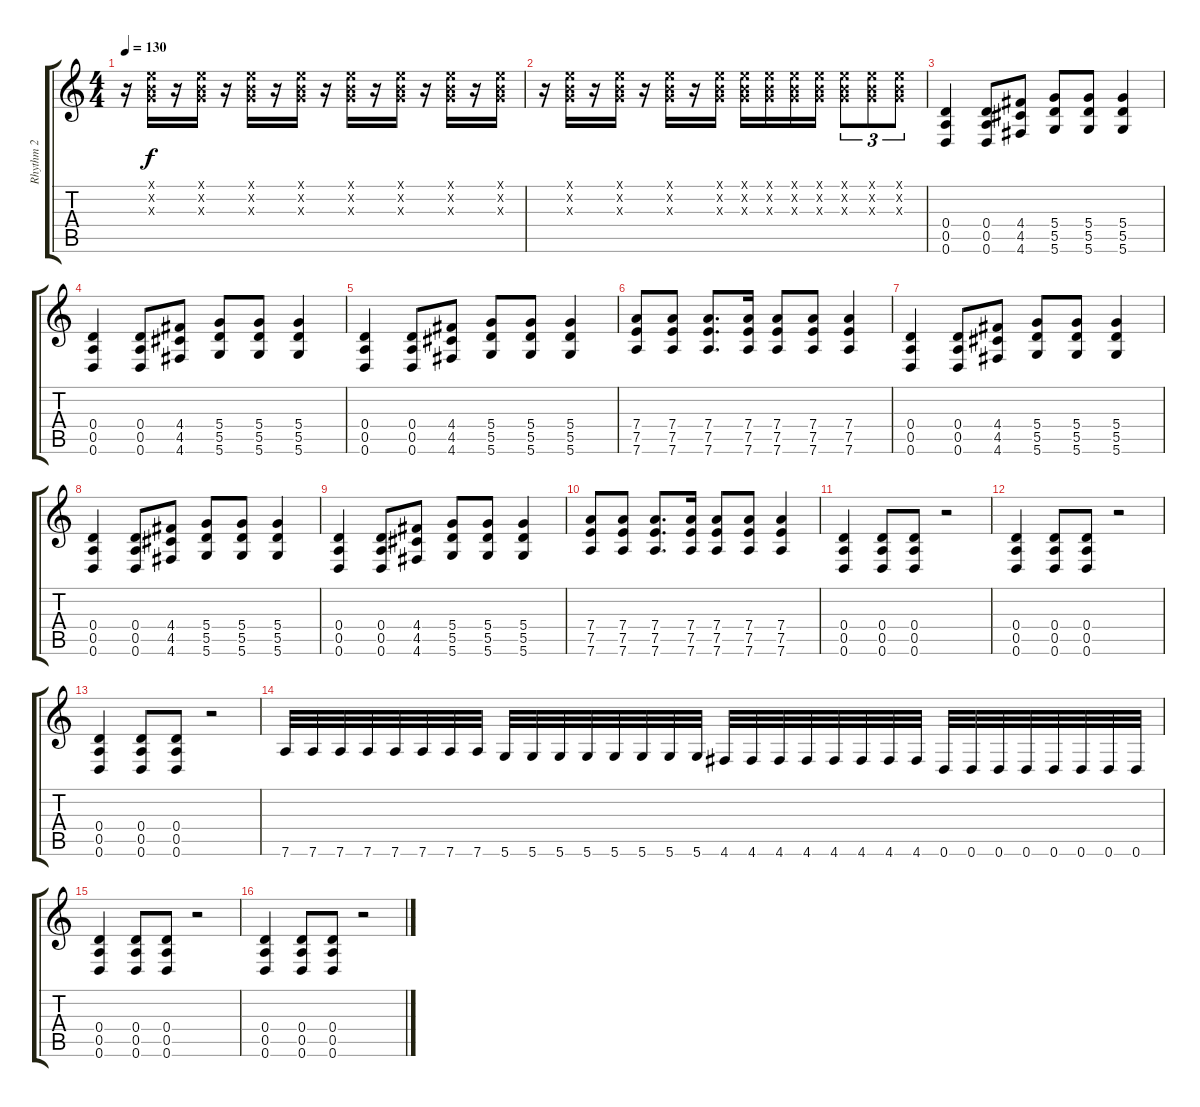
\track ("Rhythm 2" "Rhythm 2") {instrument overdrivenguitar}
\staff {score tabs}
\tuning (E4 B3 G3 D3 A2 D2) {hide}
\ts (4 4)
\tempo 130
\clef g2
\ks c
r.16{dy f} (0.1{x} 0.2{x} 0.3{x}).16 r.16 (0.1{x} 0.2{x} 0.3{x}).16 r.16 (0.1{x} 0.2{x} 0.3{x}).16 r.16 (0.1{x} 0.2{x} 0.3{x}).16 r.16 (0.1{x} 0.2{x} 0.3{x}).16 r.16 (0.1{x} 0.2{x} 0.3{x}).16 r.16 (0.1{x} 0.2{x} 0.3{x}).16 r.16 (0.1{x} 0.2{x} 0.3{x}).16 |
r.16 (0.1{x} 0.2{x} 0.3{x}).16 r.16 (0.1{x} 0.2{x} 0.3{x}).16 r.16 (0.1{x} 0.2{x} 0.3{x}).16 r.16 (0.1{x} 0.2{x} 0.3{x}).16 (0.1{x} 0.2{x} 0.3{x}).16 (0.1{x} 0.2{x} 0.3{x}).16 (0.1{x} 0.2{x} 0.3{x}).16 (0.1{x} 0.2{x} 0.3{x}).16 (0.1{x} 0.2{x} 0.3{x}).8{tu (3 2)} (0.1{x} 0.2{x} 0.3{x}).8{tu (3 2)} (0.1{x} 0.2{x} 0.3{x}).8{tu (3 2)} |
(0.4 0.5 0.6).4 (0.4 0.5 0.6).8 (4.4 4.5 4.6).8 (5.4 5.5 5.6).8 (5.4 5.5 5.6).8 (5.4 5.5 5.6).4 |
(0.4 0.5 0.6).4 (0.4 0.5 0.6).8 (4.4 4.5 4.6).8 (5.4 5.5 5.6).8 (5.4 5.5 5.6).8 (5.4 5.5 5.6).4 |
(0.4 0.5 0.6).4 (0.4 0.5 0.6).8 (4.4 4.5 4.6).8 (5.4 5.5 5.6).8 (5.4 5.5 5.6).8 (5.4 5.5 5.6).4 |
(7.4 7.5 7.6).8 (7.4 7.5 7.6).8 (7.4 7.5 7.6).8{d} (7.4 7.5 7.6).16 (7.4 7.5 7.6).8 (7.4 7.5 7.6).8 (7.4 7.5 7.6).4 |
(0.4 0.5 0.6).4 (0.4 0.5 0.6).8 (4.4 4.5 4.6).8 (5.4 5.5 5.6).8 (5.4 5.5 5.6).8 (5.4 5.5 5.6).4 |
(0.4 0.5 0.6).4 (0.4 0.5 0.6).8 (4.4 4.5 4.6).8 (5.4 5.5 5.6).8 (5.4 5.5 5.6).8 (5.4 5.5 5.6).4 |
(0.4 0.5 0.6).4 (0.4 0.5 0.6).8 (4.4 4.5 4.6).8 (5.4 5.5 5.6).8 (5.4 5.5 5.6).8 (5.4 5.5 5.6).4 |
(7.4 7.5 7.6).8 (7.4 7.5 7.6).8 (7.4 7.5 7.6).8{d} (7.4 7.5 7.6).16 (7.4 7.5 7.6).8 (7.4 7.5 7.6).8 (7.4 7.5 7.6).4 |
(0.4 0.5 0.6).4 (0.4 0.5 0.6).8 (0.4 0.5 0.6).8 r.2 |
(0.4 0.5 0.6).4 (0.4 0.5 0.6).8 (0.4 0.5 0.6).8 r.2 |
(0.4 0.5 0.6).4 (0.4 0.5 0.6).8 (0.4 0.5 0.6).8 r.2 |
7.6.32 7.6.32 7.6.32 7.6.32 7.6.32 7.6.32 7.6.32 7.6.32 5.6.32 5.6.32 5.6.32 5.6.32 5.6.32 5.6.32 5.6.32 5.6.32 4.6.32 4.6.32 4.6.32 4.6.32 4.6.32 4.6.32 4.6.32 4.6.32 0.6.32 0.6.32 0.6.32 0.6.32 0.6.32 0.6.32 0.6.32 0.6.32 |
(0.4 0.5 0.6).4 (0.4 0.5 0.6).8 (0.4 0.5 0.6).8 r.2 |
(0.4 0.5 0.6).4 (0.4 0.5 0.6).8 (0.4 0.5 0.6).8 r.2
